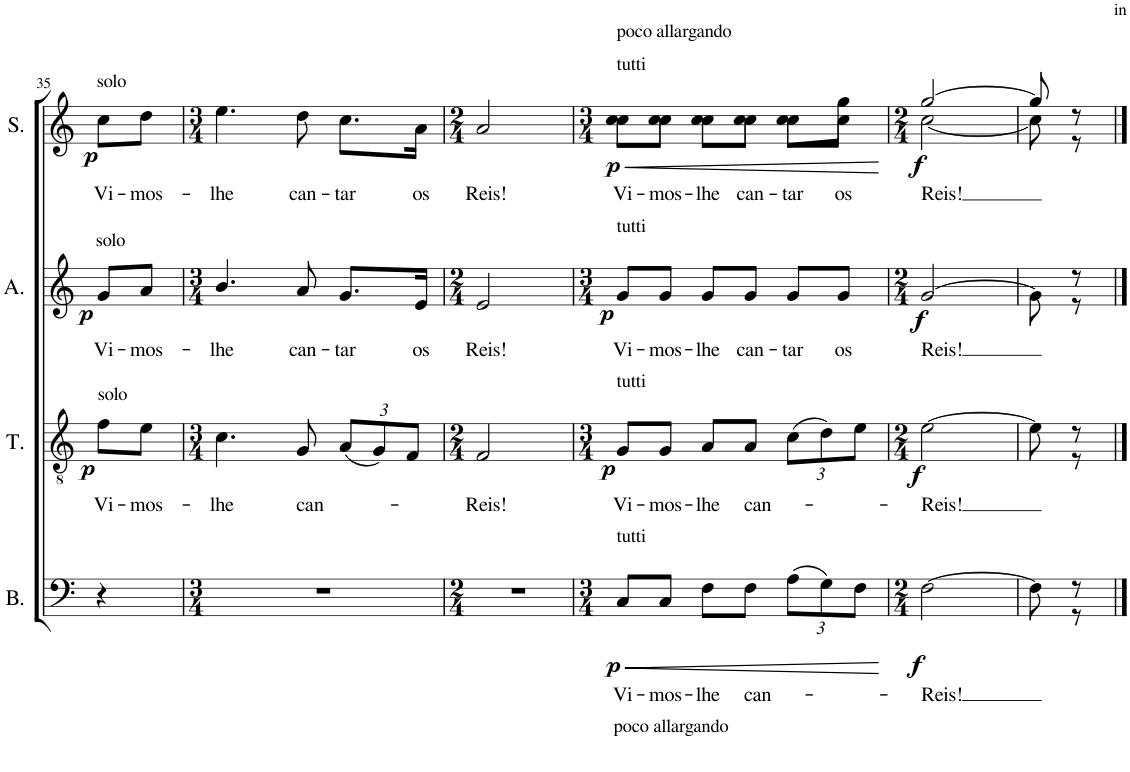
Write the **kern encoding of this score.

**kern	**text	**dynam	**kern	**text	**dynam	**kern	**text	**dynam	**kern	**text	**dynam
*part4	*part4	*part4	*part3	*part3	*part3	*part2	*part2	*part2	*part1	*part1	*part1
*staff4	*staff4	*staff4	*staff3	*staff3	*staff3	*staff2	*staff2	*staff2	*staff1	*staff1	*staff1
*I"B.	*	*	*I"T.	*	*	*I"A.	*	*	*I"S.	*	*
*I'B.	*	*	*I'T.	*	*	*I'A.	*	*	*I'S.	*	*
!!LO:PB:g=z
*clefF4	*	*	*clefGv2	*	*	*clefG2	*	*	*clefG2	*	*
*k[]	*	*	*k[]	*	*	*k[]	*	*	*k[]	*	*
*M2/4	*	*	*M2/4	*	*	*M2/4	*	*	*M2/4	*	*
=35	=35	=35	=35	=35	=35	=35	=35	=35	=35	=35	=35
!	!	!	!	!	!	!	!	!	!LO:TX:a:t=solo	!	!
!	!	!	!	!	!	!LO:TX:a:t=solo	!	!	!	!	!
!	!	!	!LO:TX:a:t=solo	!	!	!	!	!	!	!	!
!	!	!	!	!LO:LY:b	!LO:DY:b	!	!LO:LY:b	!LO:DY:b	!	!LO:LY:b	!LO:DY:b
4r	.	.	8f\L	Vi-	p	8g/L	Vi-	p	8cc\L	Vi-	p
!	!	!	!	!LO:LY:b	!	!	!LO:LY:b	!	!	!LO:LY:b	!
.	.	.	8e\J	-mos-	.	8a/J	-mos-	.	8dd\J	-mos-	.
=36	=36	=36	=36	=36	=36	=36	=36	=36	=36	=36	=36
*M3/4	*	*	*M3/4	*	*	*M3/4	*	*	*M3/4	*	*
!	!	!	!	!LO:LY:b	!	!	!LO:LY:b	!	!	!LO:LY:b	!
2.r	.	.	4.c\	-lhe	.	4.b/	-lhe	.	4.ee\	-lhe	.
!	!	!	!	!LO:LY:b	!	!	!LO:LY:b	!	!	!LO:LY:b	!
.	.	.	8G/	can-	.	8a/	can-	.	8dd\	can-	.
*	*	*	*Xbrackettup	*	*	*	*	*	*	*	*
!	!	!	!	!	!	!	!LO:LY:b	!	!	!LO:LY:b	!
.	.	.	(12A/L	.	.	8.g/L	-tar	.	8.cc\L	-tar	.
.	.	.	12G/)	.	.	.	.	.	.	.	.
.	.	.	12F/J	.	.	.	.	.	.	.	.
!	!	!	!	!	!	!	!LO:LY:b	!	!	!LO:LY:b	!
.	.	.	.	.	.	16e/Jk	os	.	16a\Jk	os	.
=37	=37	=37	=37	=37	=37	=37	=37	=37	=37	=37	=37
*M2/4	*	*	*M2/4	*	*	*M2/4	*	*	*M2/4	*	*
!	!	!	!	!LO:LY:b	!	!	!LO:LY:b	!	!	!LO:LY:b	!
2r	.	.	2F/	Reis!	.	2e/	Reis!	.	2a/	Reis!	.
=38	=38	=38	=38	=38	=38	=38	=38	=38	=38	=38	=38
*M3/4	*	*	*M3/4	*	*	*M3/4	*	*	*M3/4	*	*
!	!	!	!	!	!	!	!	!	!LO:TX:a:t=tutti	!	!
!	!	!	!	!	!	!	!	!	!LO:TX:a:t=poco allargando	!	!
!	!	!	!	!	!	!LO:TX:a:t=tutti	!	!	!	!	!
!	!	!	!LO:TX:a:t=tutti	!	!	!	!	!	!	!	!
!LO:TX:a:t=tutti	!	!	!	!	!	!	!	!	!	!	!
!LO:TX:b:t=poco allargando	!	!	!	!	!	!	!	!	!	!	!
!	!LO:LY:b	!LO:HP:b	!	!LO:LY:b	!	!	!LO:LY:b	!	!	!LO:LY:b	!LO:HP:b
*	*	*	*	*	*	*	*	*	*^	*	*
!	!	!LO:DY:n=1:b	!	!	!LO:DY:b	!	!	!LO:DY:b	!	!	!	!LO:DY:n=1:b
8C/L	Vi-	< p	8G/L	Vi-	p	8g/L	Vi-	p	8cc\L	8cc\L	Vi-	< p
!	!LO:LY:b	!	!	!LO:LY:b	!	!	!LO:LY:b	!	!	!	!LO:LY:b	!
8C/J	-mos-	.	8G/J	-mos-	.	8g/J	-mos-	.	8cc\J	8cc\J	-mos-	.
!	!LO:LY:b	!	!	!LO:LY:b	!	!	!LO:LY:b	!	!	!	!LO:LY:b	!
8F\L	-lhe	.	8A/L	-lhe	.	8g/L	-lhe	.	8cc\L	8cc\L	-lhe	.
!	!LO:LY:b	!	!	!LO:LY:b	!	!	!LO:LY:b	!	!	!	!LO:LY:b	!
8F\J	can-	.	8A/J	can-	.	8g/J	can-	.	8cc\J	8cc\J	can-	.
*Xbrackettup	*	*	*	*	*	*	*	*	*	*	*	*
!	!	!	!	!	!	!	!LO:LY:b	!	!	!	!LO:LY:b	!
(12A\L	.	.	(12c\L	.	.	8g/L	-tar	.	8cc\L	8cc\L	-tar	.
12G\)	.	.	12d\)	.	.	.	.	.	.	.	.	.
!	!	!	!	!	!	!	!LO:LY:b	!	!	!	!LO:LY:b	!
.	.	.	.	.	.	8g/J	os	.	8cc\J	8gg\J	os	.
12F\J	.	.	12e\J	.	.	.	.	.	.	.	.	.
*	*	*	*	*	*	*	*	*	*v	*v	*	*
.	.	[	.	.	.	.	.	.	.	.	[
=39	=39	=39	=39	=39	=39	=39	=39	=39	=39	=39	=39
*M2/4	*	*	*M2/4	*	*	*M2/4	*	*	*M2/4	*	*
!	!LO:LY:b	!LO:DY:b	!	!LO:LY:b	!LO:DY:b	!	!LO:LY:b	!LO:DY:b	!	!LO:LY:b	!LO:DY:b
*	*	*	*	*	*	*	*	*	*^	*	*
[2F\	Reis!	f	[2e\	Reis!	f	[2g/	Reis!	f	[2cc\	[2gg/	Reis!	f
=40	=40	=40	=40	=40	=40	=40	=40	=40	=40	=40	=40	=40
*^	*	*	*^	*	*	*^	*	*	*	*	*	*
8F\]	8ryy	.	.	8e\]	8ryy	.	.	8g\]	8ryy	.	.	8cc\]	8gg/]	.	.
8r	8r	.	.	8r	8r	.	.	8r	8r	.	.	8r	8r	.	.
*v	*v	*	*	*	*	*	*	*v	*v	*	*	*v	*v	*	*
*	*	*	*v	*v	*	*	*	*	*	*	*	*
==	==	==	==	==	==	==	==	==	==	==	==
*-	*-	*-	*-	*-	*-	*-	*-	*-	*-	*-	*-
